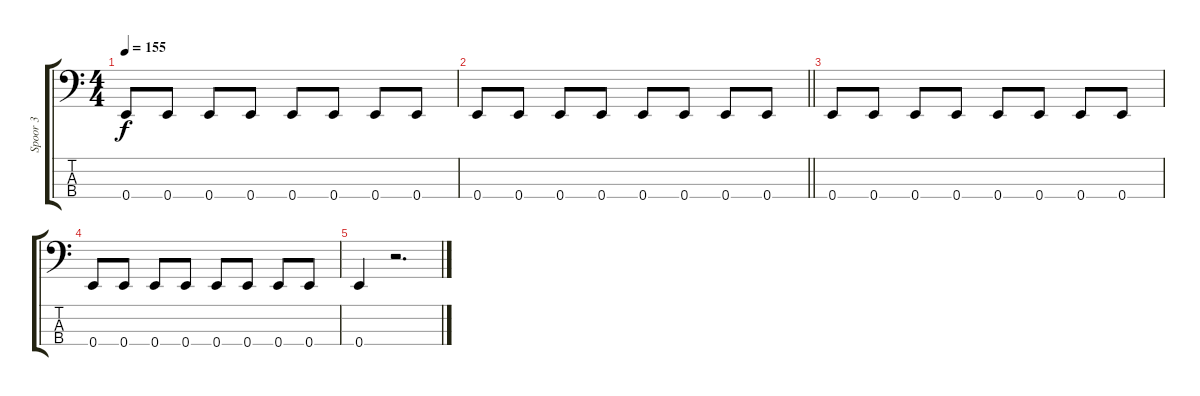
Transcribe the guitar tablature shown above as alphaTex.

\track ("Spoor 3" "Spoor 3") {instrument electricbassfinger}
\staff {score tabs}
\tuning (G2 D2 A1 E1) {hide}
\ts (4 4)
\tempo 155
\clef f4
\ks c
0.4.8{dy f} 0.4.8 0.4.8 0.4.8 0.4.8 0.4.8 0.4.8 0.4.8 |
\barLineRight lightlight
0.4.8 0.4.8 0.4.8 0.4.8 0.4.8 0.4.8 0.4.8 0.4.8 |
0.4.8 0.4.8 0.4.8 0.4.8 0.4.8 0.4.8 0.4.8 0.4.8 |
0.4.8 0.4.8 0.4.8 0.4.8 0.4.8 0.4.8 0.4.8 0.4.8 |
0.4.4 r.2{d}
